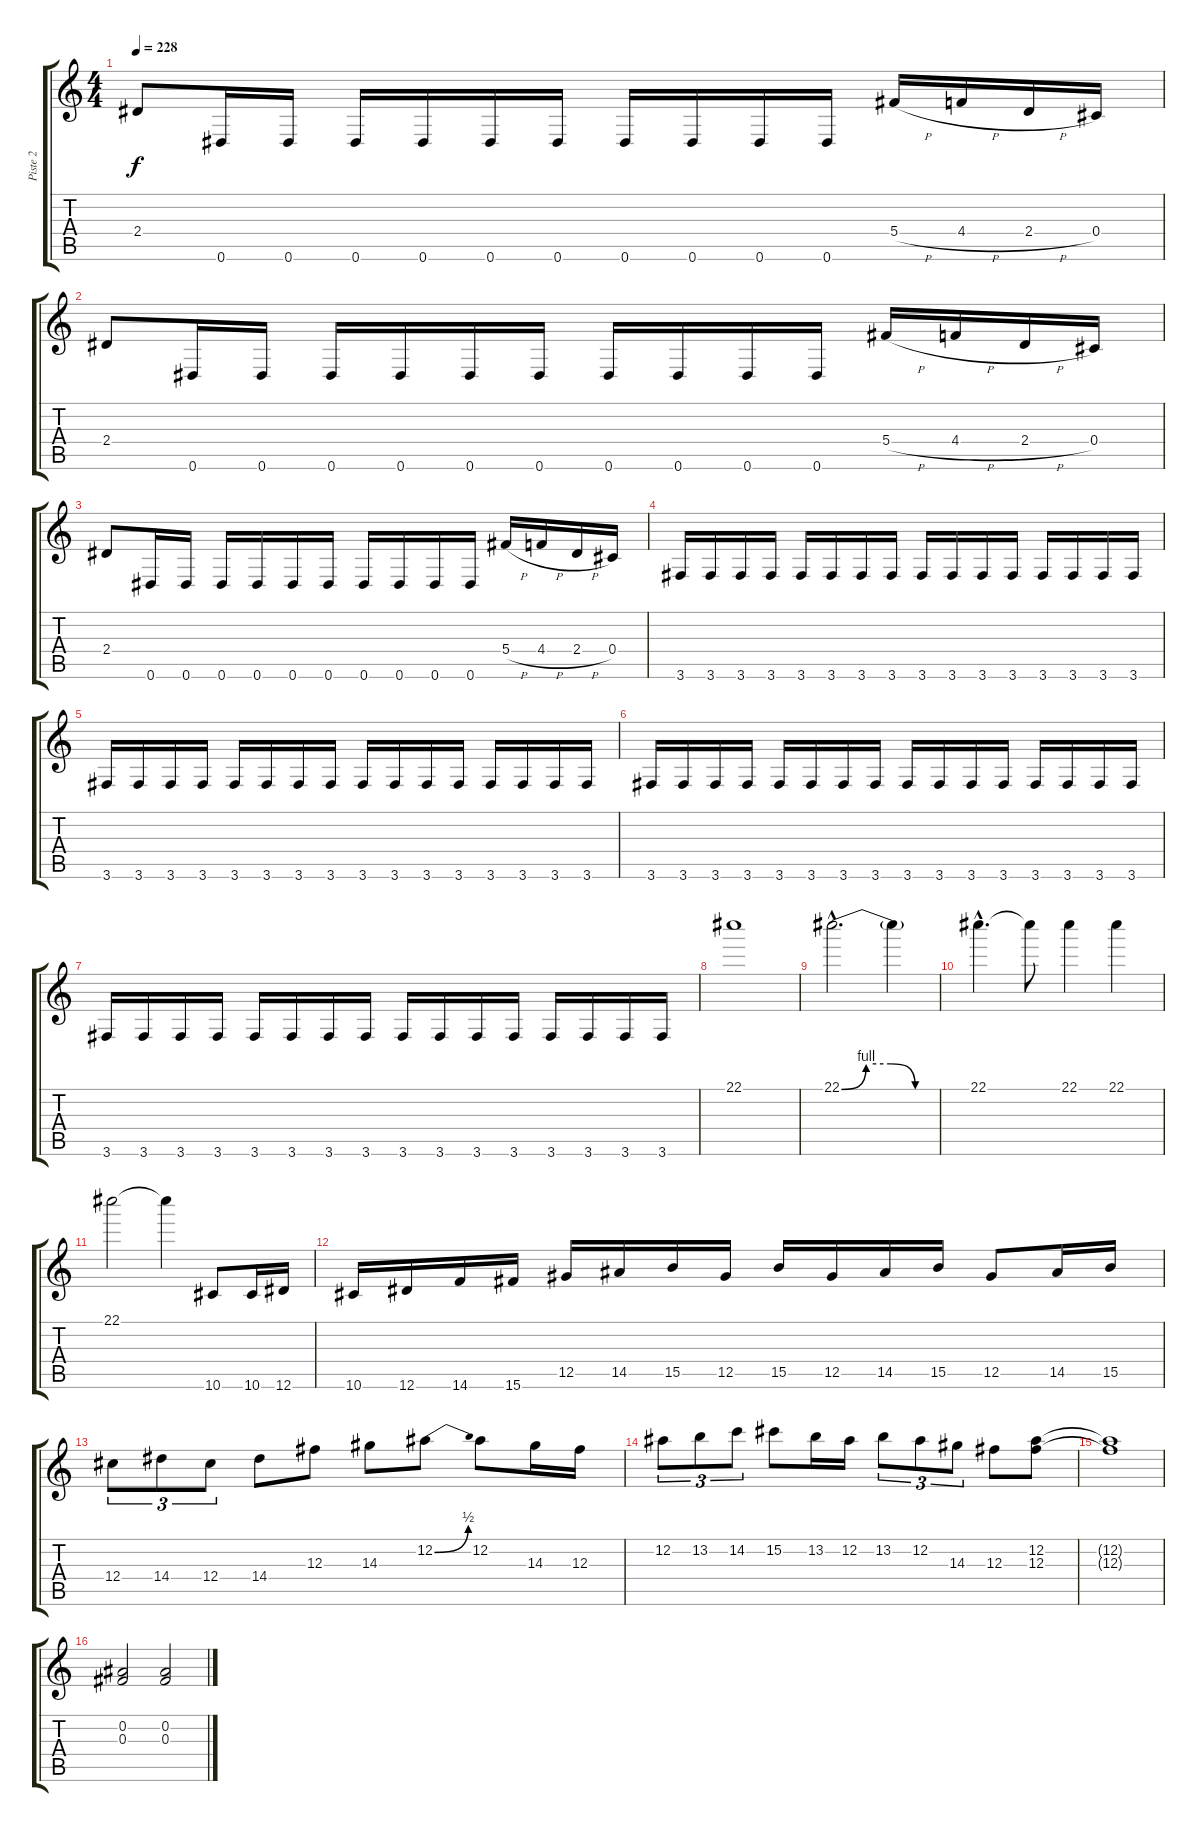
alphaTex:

\track ("Piste 2" "Piste 2") {instrument distortionguitar}
\staff {score tabs}
\tuning (Eb4 Bb3 Gb3 Db3 Ab2 Eb2) {hide}
\ts (4 4)
\tempo 228
\clef g2
\ks c
2.4.8{dy f} 0.6.16 0.6.16 0.6.16 0.6.16 0.6.16 0.6.16 0.6.16 0.6.16 0.6.16 0.6.16 5.4{h}.16 4.4{h}.16 2.4{h}.16 0.4.16 |
2.4.8 0.6.16 0.6.16 0.6.16 0.6.16 0.6.16 0.6.16 0.6.16 0.6.16 0.6.16 0.6.16 5.4{h}.16 4.4{h}.16 2.4{h}.16 0.4.16 |
2.4.8 0.6.16 0.6.16 0.6.16 0.6.16 0.6.16 0.6.16 0.6.16 0.6.16 0.6.16 0.6.16 5.4{h}.16 4.4{h}.16 2.4{h}.16 0.4.16 |
3.6.16 3.6.16 3.6.16 3.6.16 3.6.16 3.6.16 3.6.16 3.6.16 3.6.16 3.6.16 3.6.16 3.6.16 3.6.16 3.6.16 3.6.16 3.6.16 |
3.6.16 3.6.16 3.6.16 3.6.16 3.6.16 3.6.16 3.6.16 3.6.16 3.6.16 3.6.16 3.6.16 3.6.16 3.6.16 3.6.16 3.6.16 3.6.16 |
3.6.16 3.6.16 3.6.16 3.6.16 3.6.16 3.6.16 3.6.16 3.6.16 3.6.16 3.6.16 3.6.16 3.6.16 3.6.16 3.6.16 3.6.16 3.6.16 |
3.6.16 3.6.16 3.6.16 3.6.16 3.6.16 3.6.16 3.6.16 3.6.16 3.6.16 3.6.16 3.6.16 3.6.16 3.6.16 3.6.16 3.6.16 3.6.16 |
22.1.1 |
22.1{be (custom 0 0 15 4 30 4 45 0 60 0) hac}.2{d} 22.1{t}.4 |
22.1{hac}.4{d} 22.1{t}.8 22.1.4 22.1.4 |
22.1.2 22.1{t}.4 10.6.8 10.6.16 12.6.16 |
10.6.16 12.6.16 14.6.16 15.6.16 12.5.16 14.5.16 15.5.16 12.5.16 15.5.16 12.5.16 14.5.16 15.5.16 12.5.8 14.5.16 15.5.16 |
12.4.8{tu (3 2)} 14.4.8{tu (3 2)} 12.4.8{tu (3 2)} 14.4.8 12.3.8 14.3.8 12.2{be (bend 0 0 60 2)}.8 12.2.8 14.3.16 12.3.16 |
12.2.8{tu (3 2)} 13.2.8{tu (3 2)} 14.2.8{tu (3 2)} 15.2.8 13.2.16 12.2.16 13.2.8{tu (3 2)} 12.2.8{tu (3 2)} 14.3.8{tu (3 2)} 12.3.8 (12.2 12.3).8 |
(12.2{t} 12.3{t}).1 |
(0.2 0.3).2 (0.2 0.3).2
